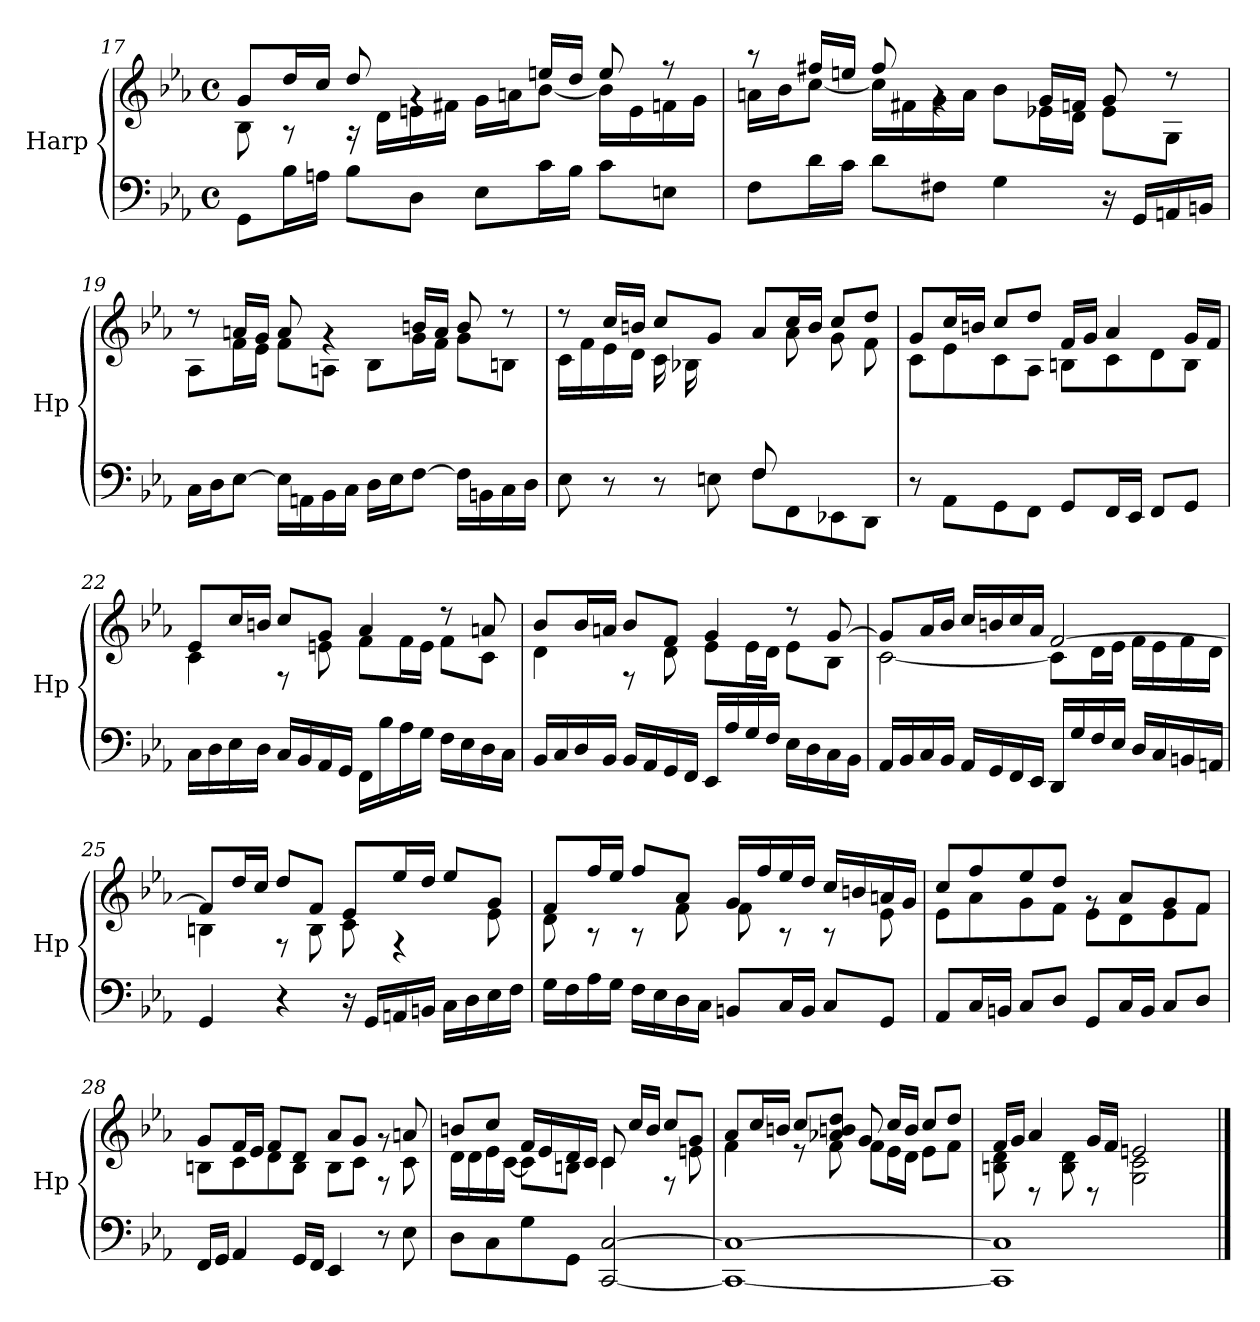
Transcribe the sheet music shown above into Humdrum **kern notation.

**kern	**kern
*part1	*part1
*staff2	*staff1
*I"Harp	*
*I'Hp	*
*clefF4	*clefG2
*k[b-e-a-]	*k[b-e-a-]
*M4/4	*M4/4
*met(c)	*met(c)
=17	=17
*	*^
8GG\L	8g/L	8B-\
16B-\L	16dd/L	8rA
16An\JJ	16cc/JJ	.
8B-\L	8dd/	16rA
.	.	16d\LL
8D\J	4rg	16en\
.	.	16f#X\JJ
8E-\L	.	16g\LL
.	.	16an\J
16c\L	16een/LL	[8b-\J
16B-\JJ	16dd/JJ	.
8c\L	8ee/	16b-\LL]
.	.	16e\
8En\J	8r	16fn\
.	.	16g\JJ
!!LO:LB:g=z	!!
=18	=18	=18
8F\L	8r	16an\LL
.	.	16b-\J
16d\L	16ff#X/LL	[8cc\J
16c\JJ	16een/JJ	.
8d\L	8ff#/	16cc\LL]
.	.	16f#X\
8F#X\J	4rg	16g\
.	.	16a\JJ
4G\	.	8b-\L
.	16g/LL	16e-X\L
.	16fn/JJ	16d\JJ
16r	8g/	8e-\L
16GG/LL	.	.
16AAn/	8r	8G\J
16BBn/JJ	.	.
=19	=19	=19
16C\LL	8r	8A-\L
16D\J	.	.
[8E-\J	16an/LL	16f\L
.	16g/JJ	16e-\JJ
16E-\LL]	8a/	8f\L
16AAn\	.	.
16BB-\	4rg	8An\J
16C\JJ	.	.
16D\LL	.	8B-\L
16E-\J	.	.
[8F\J	16bn/LL	16g\L
.	16a/JJ	16f\JJ
16F\LL]	8b/	8g\L
16BBn\	.	.
16C\	8r	8Bn\J
16D\JJ	.	.
!!LO:LB:g=z	!!
=20	=20	=20
*^	*	*
4.ryy	8E-\	8r	16c\LL
.	.	.	16f\
.	8r	16cc/LL	16e-\
.	.	16bn/JJ	16d\JJ
.	8r	8cc/L	16c\LL
.	.	.	16B-X\
16A-/	8En\	8g/J	4ryy
16G/JJ	.	.	.
8F/L	8F\L	8a-/L	.
4.ryy	8FF\	16cc/L	8a-\
.	.	16b/JJ	.
.	8EE-X\	8cc/L	8g\
.	8DD\J	8dd/J	8f\J
*v	*v	*	*
=21	=21	=21
8r	8g/L	8c\L
8AA-\L	16cc/L	8e-\
.	16bn/JJ	.
8GG\	8cc/L	8c\
8FF\J	8dd/J	8A-\J
8GG/L	16f/LL	8Bn\L
.	16g/JJ	.
16FF/L	4a-/	8c\
16EE-/JJ	.	.
8FF/L	.	8d\
8GG/J	16g/LL	8B\J
.	16f/JJ	.
=22	=22	=22
16C\LL	8e-/L	4c\
16D\	.	.
16E-\	16cc/L	.
16D\JJ	16bn/JJ	.
16C/LL	8cc/L	8rF
16BB-/	.	.
16AA-/	8g/J	8en\
16GG/JJ	.	.
16FF\LL	4a-/	8f\L
16B-\	.	.
16A-\	.	16f\L
16G\JJ	.	16e\JJ
16F\LL	8r	8f\L
16E-\	.	.
16D\	8an/	8c\J
16C\JJ	.	.
!!LO:LB:g=z	!!
=23	=23	=23
16BB-/LL	8b-/L	4d\
16C/	.	.
16D/	16b-/L	.
16BB-/JJ	16an/JJ	.
16BB-/LL	8b-/L	8rF
16AA-/	.	.
16GG/	8f/J	8d\
16FF/JJ	.	.
16EE-/LL	4g/	8e-\L
16A-/	.	.
16G/	.	16e-\L
16F/JJ	.	16d\JJ
16E-\LL	8rdd	8e-\L
16D\	.	.
16C\	[8g/	8B-\J
16BB-\JJ	.	.
=24	=24	=24
16AA-/LL	8g/L]	[2c\
16BB-/	.	.
16C/	16a-/L	.
16BB-/JJ	16b-/JJ	.
16AA-/LL	16cc/LL	.
16GG/	16bn/	.
16FF/	16cc/	.
16EE-/JJ	16a-/JJ	.
16DD/LL	[2f/	8c\L]
16G/	.	.
16F/	.	16d\L
16E-/JJ	.	16e-\JJ
16D/LL	.	16f\LL
16C/	.	16e-\
16BBn/	.	16f\
16AAn/JJ	.	16d\JJ
=25	=25	=25
4GG/	8f/L]	4Bn\
.	16dd/L	.
.	16cc/JJ	.
4r	8dd/L	8rF
.	8f/J	8B\
16r	8e-/L	8c\
16GG/LL	.	.
16AAn/	16ee-/L	4rF
16BBn/JJ	16dd/JJ	.
16C\LL	8ee-/L	.
16D\	.	.
16E-\	8g/J	8e-\
16F\JJ	.	.
!!LO:LB:g=z	!!
=26	=26	=26
16G\LL	8f/L	8d\
16F\	.	.
16A-\	16ff/L	8rA
16G\JJ	16ee-/JJ	.
16F\LL	8ff/L	8rA
16E-\	.	.
16D\	8a-/J	8f\
16C\JJ	.	.
8BBn/L	16g/LL	8f\
.	16ff/	.
16C/L	16ee-/	8rA
16BB/JJ	16dd/JJ	.
8C/L	16cc/LL	8rA
.	16bn/	.
8GG/J	16an/	8e-\
.	16g/JJ	.
=27	=27	=27
8AA-/L	8cc/L	8e-\L
16C/L	8ff/	8a-\
16BBn/JJ	.	.
8C/L	8ee-/	8g\
8D/J	8dd/J	8f\J
8GG/L	8rg	8e-\L
16C/L	8a-/L	8d\
16BB/JJ	.	.
8C/L	8g/	8e-\
8D/J	8f/J	8f\J
=28	=28	=28
16FF/LL	8g/L	8Bn\L
16GG/JJ	.	.
4AA-/	16f/L	8c\
.	16e-/JJ	.
.	8f/L	8d\
16GG/LL	8d/J	8B\J
16FF/JJ	.	.
4EE-/	8a-/L	8B\L
.	8g/J	8c\J
8r	8rg	8rF
8E-\	8an/	8c\
!!LO:LB:g=z	!!
=29	=29	=29
8D\L	8bn/L	16d\LL
.	.	16d\
8C\	8cc/J	16e-\
.	.	[16c\JJ
8G\	16f/LL	8c\L]
.	16e-/	.
8GG\J	16d/	8Bn\J
.	16c/JJ	.
[2CC/ [2C/	8c/	4c\
.	16cc/LL	.
.	16b/JJ	.
.	8cc/L	8rF
.	8g/J	8en\
=30	=30	=30
1CC_ 1C_	8a-/L	4f\
.	16cc/L	.
.	16bn/JJ	.
.	8cc/L	8r
.	8a-X/ 8bn/ 8dd/J	8f\
.	8g/	8f\L
.	16cc/LL	16e-\L
.	16b/JJ	16d\JJ
.	8cc/L	8e-\L
.	8dd/J	8f\J
*	*v	*v
=31	=31
*	*MM80
*	*^
*	*	*^
1CC] 1C]	16f/LL	8Bn\ 8d\	8.ryy
.	16g/JJ	.	.
.	4a-/	8rD	.
*	*MM75	*	*
.	.	.	2ryy
*	*MM69	*	*
.	.	8B\ 8d\	.
*	*MM60	*	*
.	16g/LL	8rD	.
.	16f/JJ	.	.
*	*MM54	*	*
.	2en/	2G\ 2c\	.
.	.	.	4ryy
.	.	.	16ryy
*	*v	*v	*v
==	==
*-	*-
